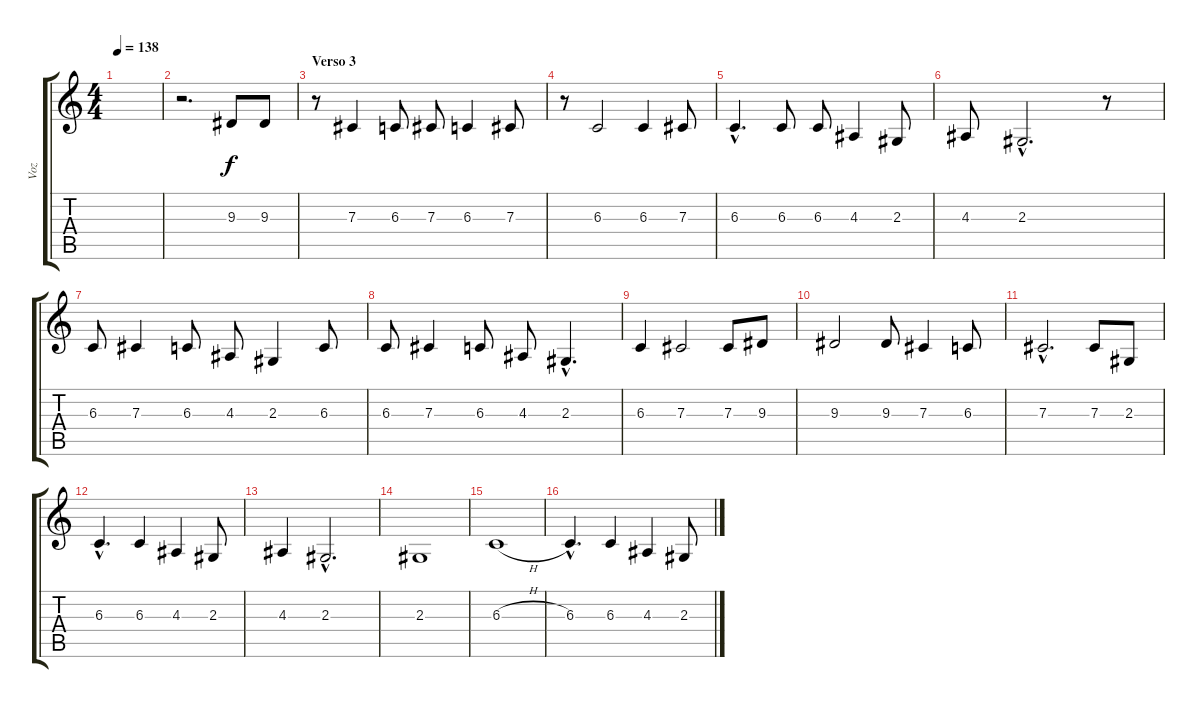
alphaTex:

\track ("Voz" "Voz") {instrument flute}
\staff {score tabs}
\tuning (Eb4 Bb3 Gb3 Db3 Ab2 Eb2) {hide}
\ts (4 4)
\tempo 138
\clef g2
\ks c
|
r.2{d} 9.3.8 9.3.8 |
\section ("" "Verso 3")
r.8 7.3.4 6.3.8 7.3.8 6.3.4 7.3.8 |
r.8 6.3.2 6.3.4 7.3.8 |
6.3{hac}.4{d} 6.3.8 6.3.8 4.3.4 2.3.8 |
4.3.8 2.3{hac}.2{d} r.8 |
6.3.8 7.3.4 6.3.8 4.3.8 2.3.4 6.3.8 |
6.3.8 7.3.4 6.3.8 4.3.8 2.3{hac}.4{d} |
6.3.4 7.3.2 7.3.8 9.3.8 |
9.3.2 9.3.8 7.3.4 6.3.8 |
7.3{hac}.2{d} 7.3.8 2.3.8 |
6.3{hac}.4{d} 6.3.4 4.3.4 2.3.8 |
4.3.4 2.3{hac}.2{d} |
2.3.1 |
6.3{h}.1 |
6.3{hac}.4{d} 6.3.4 4.3.4 2.3.8
